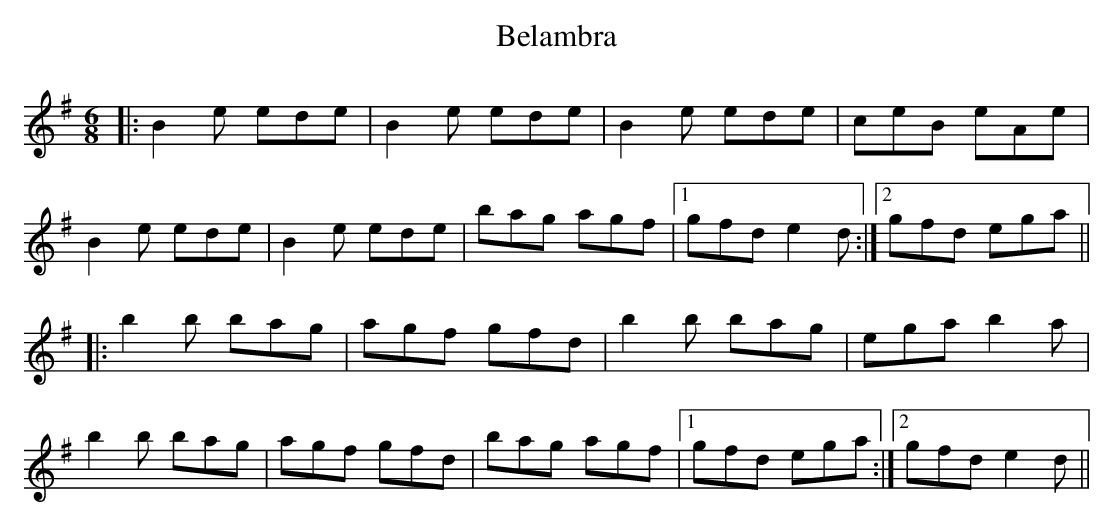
X:1
T: Belambra
M: 6/8
L: 1/8
K: Emin
|:B2e ede|B2e ede|B2 e ede|ceB eAe|
B2e ede|B2e ede|bag agf|1 gfd e2d:|2 gfd ega||
|:b2b bag|agf gfd|b2b bag|ega b2a|
b2b bag|agf gfd|bag agf|1 gfd ega:|2 gfd e2d||
